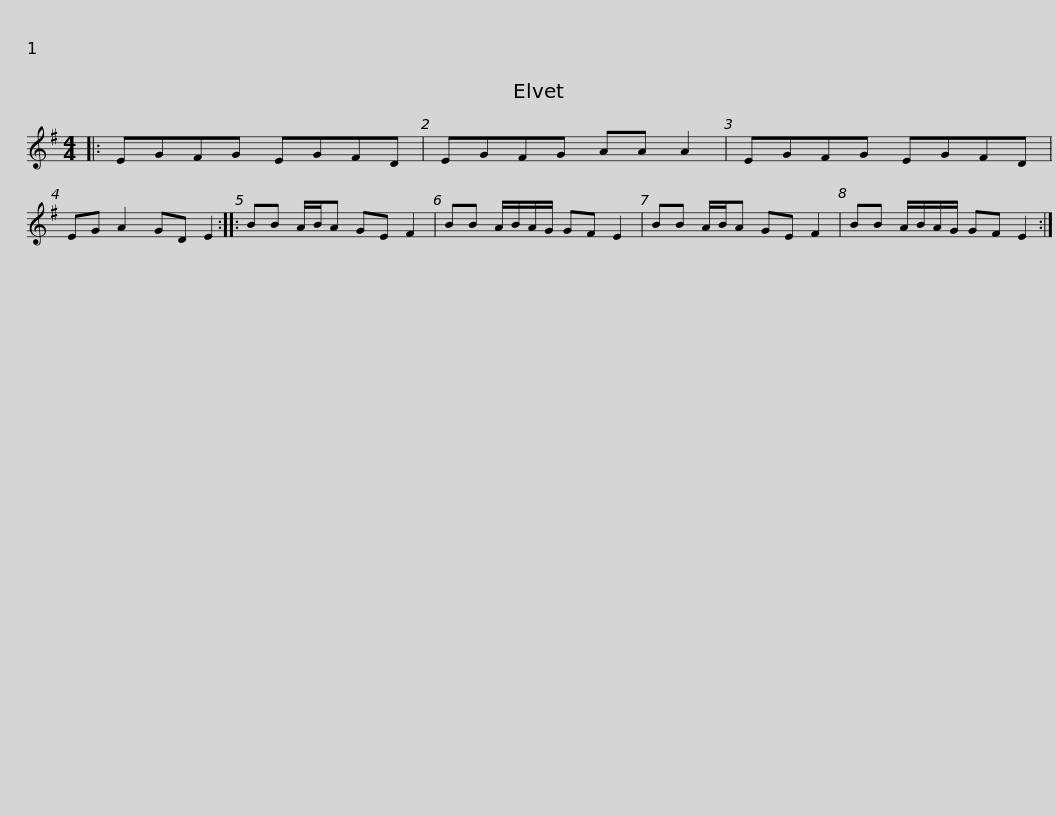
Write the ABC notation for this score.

X:1
L:1/8
M:4/4
I:linebreak $
K:Emin
V:1 treble
V:1
|: EGFG EGFD | EGFG AA A2 | EGFG EGFD | EG A2 GD E2 :: BB A/B/A GE F2 |$ %5
 BB A/B/A/G/ GF E2 | BB A/B/A GE F2 | BB A/B/A/G/ GF E2 :| %8
